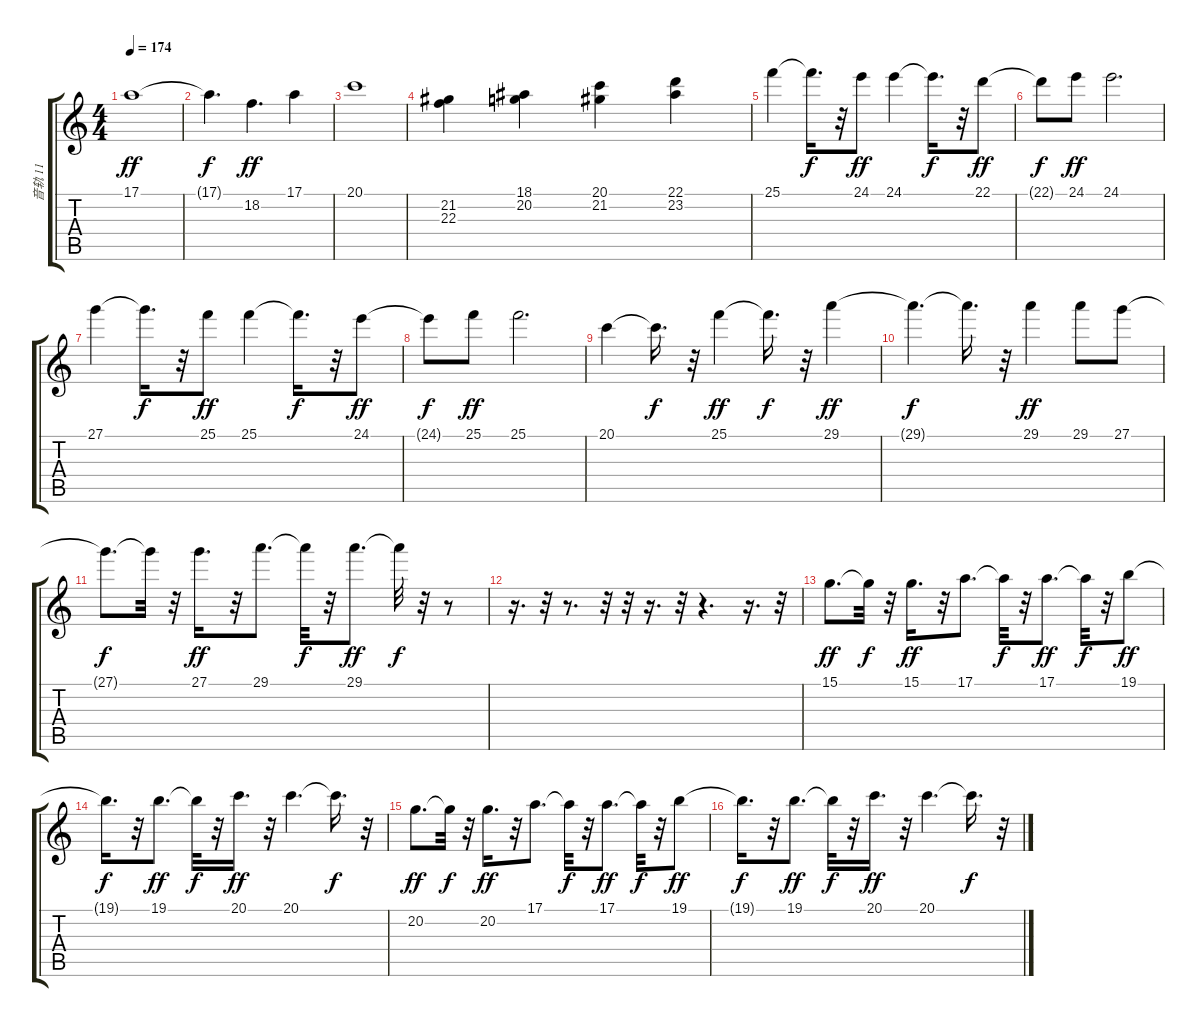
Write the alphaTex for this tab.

\track ("音轨 11" "音轨 11") {instrument stringensemble1}
\staff {score tabs}
\tuning (E4 B3 G3 D3 A2 E2) {hide}
\ts (4 4)
\tempo 174
\clef g2
\ks c
17.1.1{dy ff} |
17.1{t}.4{d dy f} 18.2.4{d dy ff} 17.1.4 |
20.1.1 |
(21.2 22.3).4 (18.1 20.2).4 (20.1 21.2).4 (22.1 23.2).4 |
25.1.4 25.1{t}.16{d dy f} r.32 24.1.8{dy ff} 24.1.4 24.1{t}.16{d dy f} r.32 22.1.8{dy ff} |
22.1{t}.8{dy f} 24.1.8{dy ff} 24.1.2{d} |
27.1.4 27.1{t}.16{d dy f} r.32 25.1.8{dy ff} 25.1.4 25.1{t}.16{d dy f} r.32 24.1.8{dy ff} |
24.1{t}.8{dy f} 25.1.8{dy ff} 25.1.2{d} |
20.1.4 20.1{t}.16{d dy f} r.32 25.1.4{dy ff} 25.1{t}.16{d dy f} r.32 29.1.4{dy ff} |
29.1{t}.4{d dy f} 29.1{t}.16{d} r.32 29.1.4{dy ff} 29.1.8 27.1.8 |
27.1{t}.8{d dy f} 27.1{t}.32 r.32 27.1.16{d dy ff} r.32 29.1.8{d} 29.1{t}.32{dy f} r.32 29.1.8{d dy ff} 29.1{t}.32{dy f} r.32 r.8 |
r.16{d} r.32 r.8{d} r.32 r.32 r.16{d} r.32 r.4{d} r.16{d} r.32 |
15.1.8{d dy ff} 15.1{t}.32{dy f} r.32 15.1.16{d dy ff} r.32 17.1.8{d} 17.1{t}.32{dy f} r.32 17.1.8{d dy ff} 17.1{t}.32{dy f} r.32 19.1.8{dy ff} |
19.1{t}.16{d dy f} r.32 19.1.8{d dy ff} 19.1{t}.32{dy f} r.32 20.1.16{d dy ff} r.32 20.1.4{d} 20.1{t}.16{d dy f} r.32 |
20.2.8{d dy ff} 20.2{t}.32{dy f} r.32 20.2.16{d dy ff} r.32 17.1.8{d} 17.1{t}.32{dy f} r.32 17.1.8{d dy ff} 17.1{t}.32{dy f} r.32 19.1.8{dy ff} |
19.1{t}.16{d dy f} r.32 19.1.8{d dy ff} 19.1{t}.32{dy f} r.32 20.1.16{d dy ff} r.32 20.1.4{d} 20.1{t}.16{d dy f} r.32
